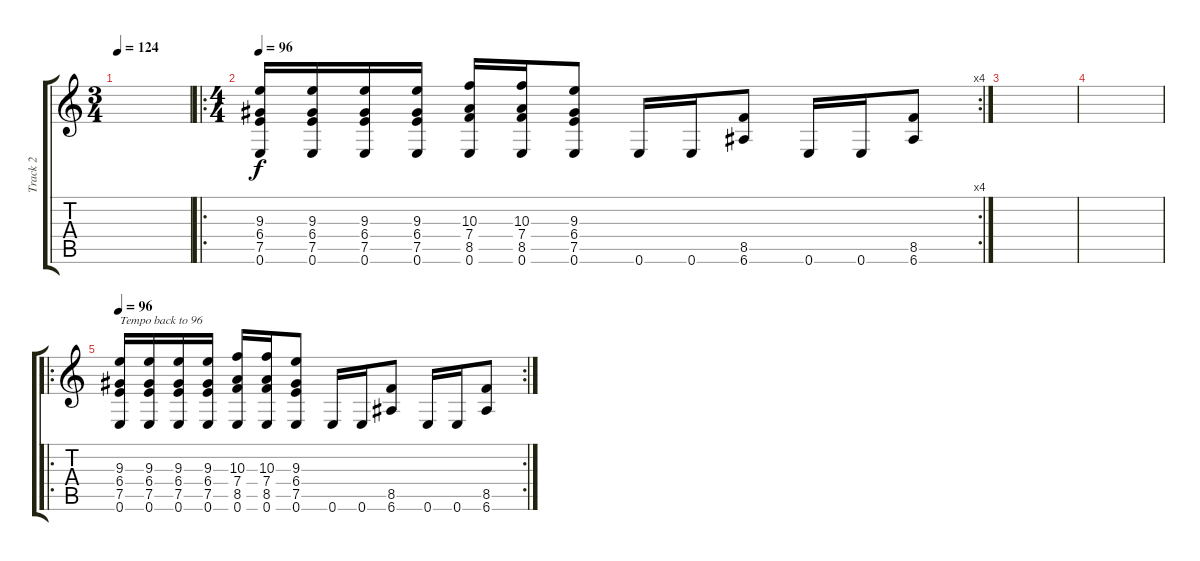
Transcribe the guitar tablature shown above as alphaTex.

\track ("Track 2" "Track 2") {instrument distortionguitar}
\staff {score tabs}
\tuning (E4 B3 G3 D3 A2 E2) {hide}
\ts (3 4)
\tempo 124
\clef g2
\ks c
|
\ro
\rc 4
\ts (4 4)
\tempo 96
(9.3 6.4 7.5 0.6).16 (9.3 6.4 7.5 0.6).16 (9.3 6.4 7.5 0.6).16 (9.3 6.4 7.5 0.6).16 (10.3 7.4 8.5 0.6).16 (10.3 7.4 8.5 0.6).16 (9.3 6.4 7.5 0.6).8 0.6.16 0.6.16 (8.5 6.6).8 0.6.16 0.6.16 (8.5 6.6).8 |
|
|
\ro
\rc 2
\tempo 96
(9.3 6.4 7.5 0.6).16{txt "Tempo back to 96"} (9.3 6.4 7.5 0.6).16 (9.3 6.4 7.5 0.6).16 (9.3 6.4 7.5 0.6).16 (10.3 7.4 8.5 0.6).16 (10.3 7.4 8.5 0.6).16 (9.3 6.4 7.5 0.6).8 0.6.16 0.6.16 (8.5 6.6).8 0.6.16 0.6.16 (8.5 6.6).8
